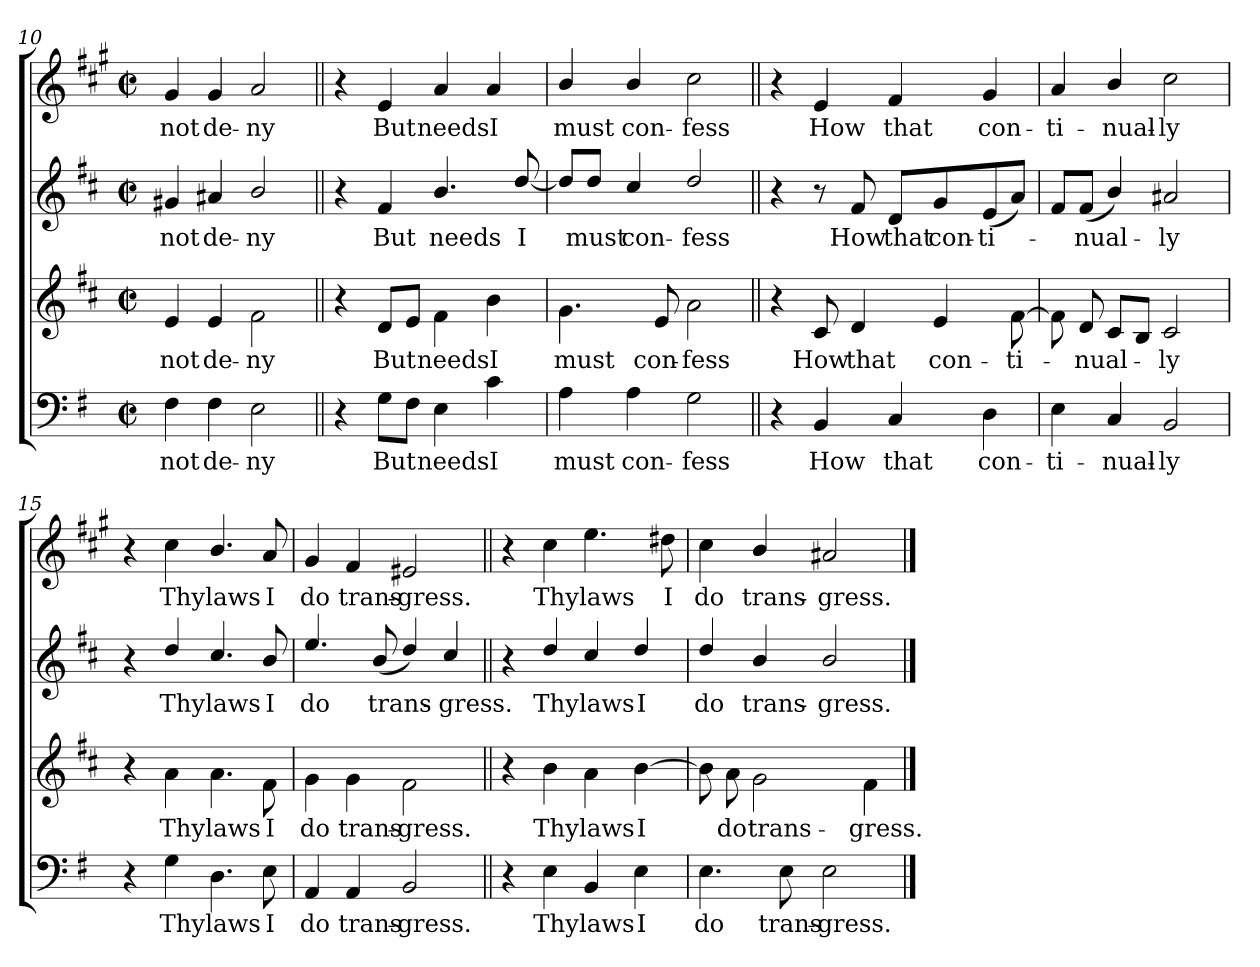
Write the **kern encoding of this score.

**kern	**text	**kern	**text	**kern	**text	**kern	**text
*part4	*part4	*part3	*part3	*part2	*part2	*part1	*part1
*staff4	*staff4	*staff3	*staff3	*staff2	*staff2	*staff1	*staff1
*clefF4	*	*clefG2	*	*clefG2	*	*clefG2	*
*	*	*ITrd4c7	*	*ITrd4c7	*	*ITrd1c2	*
*k[f#]	*	*k[f#]	*	*k[f#]	*	*k[f#]	*
*G:	*	*G:	*	*G:	*	*G:	*
*M2/2	*	*M2/2	*	*M2/2	*	*M2/2	*
*met(c|)	*	*met(c|)	*	*met(c|)	*	*met(c|)	*
=10	=10	=10	=10	=10	=10	=10	=10
4F#\	not	4A/	not	4c#X/	not	4f#/	not
4F#\	de-	4A/	de-	4d#X/	de-	4f#/	de-
2E\	-ny	2B\	-ny	2e/	-ny	2g/	-ny
=11||	=11||	=11||	=11||	=11||	=11||	=11||	=11||
4r	.	4r	.	4r	.	4r	.
8G\L	But	8G/L	But	4B/	But	4d/	But
8F#\J	.	8A/J	.	.	.	.	.
4E\	needs	4B\	needs	4.e/	needs	4g/	needs
4c\	I	4e\	I	.	.	4g/	I
.	.	.	.	[8g/	I	.	.
=12	=12	=12	=12	=12	=12	=12	=12
4A\	must	4.c\	must	8g/L]	.	4a/	must
.	.	.	.	8g/J	must	.	.
4A\	con-	.	.	4f#/	con-	4a/	con-
.	.	8A/	con-	.	.	.	.
2G\	-fess	2d\	-fess	2g/	-fess	2b\	-fess
=13||	=13||	=13||	=13||	=13||	=13||	=13||	=13||
4r	.	4r	.	4r	.	4r	.
4BB/	How	8F#/	How	8r	.	4d/	How
.	.	4G/	that	8B/	How	.	.
4C/	that	.	.	8G/L	that	4e/	that
.	.	4A/	con-	8c/	con-	.	.
4D\	con-	.	.	(>8A/	-ti-	4f#/	con-
.	.	[8B\	-ti-	8d/J)	.	.	.
!!LO:LB:g=z
=14	=14	=14	=14	=14	=14	=14	=14
4E\	-ti-	8B\]	.	8B/L	.	4g/	-ti-
.	.	8G/	-nual-	(8B/J	-nual-	.	.
4C/	-nual-	8F#/L	.	4e/)	.	4a/	-nual-
.	.	8E/J	.	.	.	.	.
2BB/	-ly	2F#/	-ly	2d#X/	-ly	2b\	-ly
=15	=15	=15	=15	=15	=15	=15	=15
4r	.	4r	.	4r	.	4r	.
4G\	Thy	4d\	Thy	4g/	Thy	4b\	Thy
4.D\	laws	4.d\	laws	4.f#/	laws	4.a/	laws
8E\	I	8B\	I	8e/	I	8g/	I
=16	=16	=16	=16	=16	=16	=16	=16
4AA/	do	4c\	do	4.a/	do	4f#/	do
4AA/	trans-	4c\	trans-	.	.	4e/	trans-
.	.	.	.	(<8e/	trans-	.	.
2BB/	-gress.	2B\	-gress.	4g/)	.	2d#X/	-gress.
.	.	.	.	4f#/	-gress.	.	.
=17||	=17||	=17||	=17||	=17||	=17||	=17||	=17||
4r	.	4r	.	4r	.	4r	.
4E\	Thy	4e\	Thy	4g/	Thy	4b\	Thy
4BB/	laws	4d\	laws	4f#/	laws	4.dd\	laws
4E\	I	[4e\	I	4g/	I	.	.
.	.	.	.	.	.	8cc#X\	I
=18	=18	=18	=18	=18	=18	=18	=18
4.E\	do	8e\]	.	4g/	do	4b\	do
.	.	8d\	do	.	.	.	.
.	.	2c\	trans-	4e/	trans-	4a/	trans-
8E\	trans-	.	.	.	.	.	.
2E\	-gress.	.	.	2e/	-gress.	2g#X/	-gress.
.	.	4B\	-gress.	.	.	.	.
==	==	==	==	==	==	==	==
*-	*-	*-	*-	*-	*-	*-	*-
